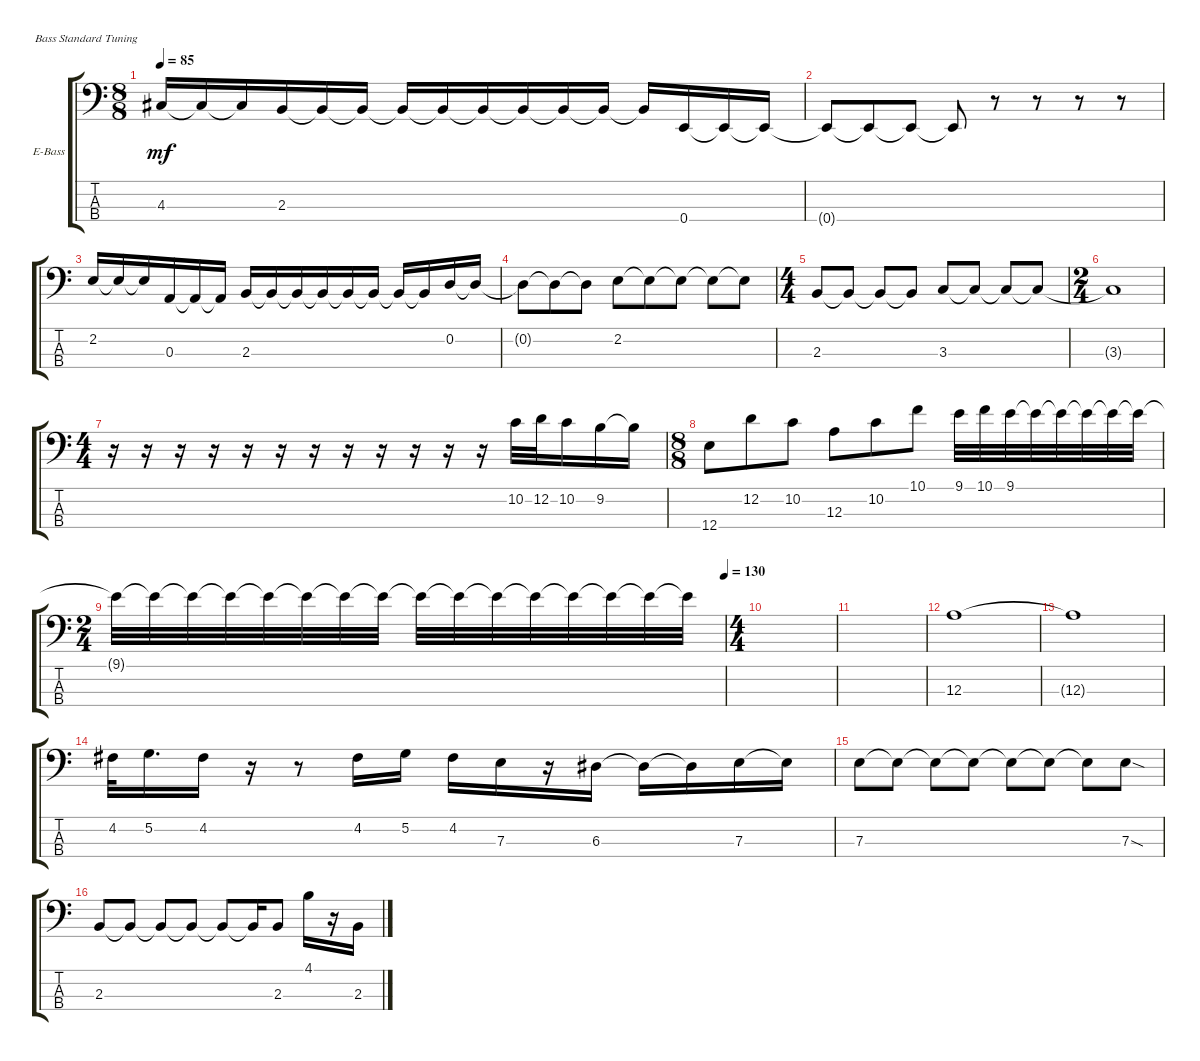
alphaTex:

\defaultSystemsLayout 4
\bracketExtendMode groupsimilarinstruments
\firstSystemTrackNameOrientation horizontal
\otherSystemsTrackNameOrientation horizontal
\track ("Anthony Jackson" "E-Bass") {instrument electricbassfinger}
\staff {score tabs}
\tuning (G2 D2 A1 E1)
\ts (8 8)
\tempo 85
\clef f4
\ks c
4.3.16{dy mf} 4.3{t}.16 4.3{t}.16 2.3.16 2.3{t}.16 2.3{t}.16 2.3{t}.16 2.3{t}.16 2.3{t}.16 2.3{t}.16 2.3{t}.16 2.3{t}.16 2.3{t}.16 0.4.16 0.4{t}.16 0.4{t}.16 |
0.4{t}.8 0.4{t}.8 0.4{t}.8 0.4{t}.8 r.8 r.8 r.8 r.8 |
2.2.16 2.2{t}.16 2.2{t}.16 0.3.16 0.3{t}.16 0.3{t}.16 2.3.16 2.3{t}.16 2.3{t}.16 2.3{t}.16 2.3{t}.16 2.3{t}.16 2.3{t}.16 2.3{t}.16 0.2.16 0.2{t}.16 |
0.2{t}.8 0.2{t}.8 0.2{t}.8 2.2.8 2.2{t}.8 2.2{t}.8 2.2{t}.8 2.2{t}.8 |
\ts (4 4)
2.3.8 2.3{t}.8 2.3{t}.8 2.3{t}.8 3.3.8 3.3{t}.8 3.3{t}.8 3.3{t}.8 |
\ts (2 4)
3.3{t}.1 |
\ts (4 4)
r.16 r.16 r.16 r.16 r.16 r.16 r.16 r.16 r.16 r.16 r.16 r.16 10.2.32 12.2.32 10.2.16 9.2.16 9.2{t}.16 |
\ts (8 8)
12.4.8 12.2.8 10.2.8 12.3.8 10.2.8 10.1.8 9.1.32 10.1.32 9.1.32 9.1{t}.32 9.1{t}.32 9.1{t}.32 9.1{t}.32 9.1{t}.32 |
\ts (2 4)
\tempo (130 1)
9.1{t}.32 9.1{t}.32 9.1{t}.32 9.1{t}.32 9.1{t}.32 9.1{t}.32 9.1{t}.32 9.1{t}.32 9.1{t}.32 9.1{t}.32 9.1{t}.32 9.1{t}.32 9.1{t}.32 9.1{t}.32 9.1{t}.32 9.1{t}.32 |
\ts (4 4)
|
|
12.3.1 |
12.3{t}.1 |
4.2.32 5.2.16{d} 4.2.16 r.16 r.8 4.2.16 5.2.16 4.2.16 7.3.16 r.16 6.3.16 6.3{t}.16 6.3{t}.16 7.3.16 7.3{t}.16 |
7.3.8 7.3{t}.8 7.3{t}.8 7.3{t}.8 7.3{t}.8 7.3{t}.8 7.3{t}.8 7.3{sod}.8 |
2.3.8 2.3{t}.8 2.3{t}.8 2.3{t}.8 2.3{t}.8 2.3{t}.16 2.3.8 4.1.16 r.16 2.3.16
